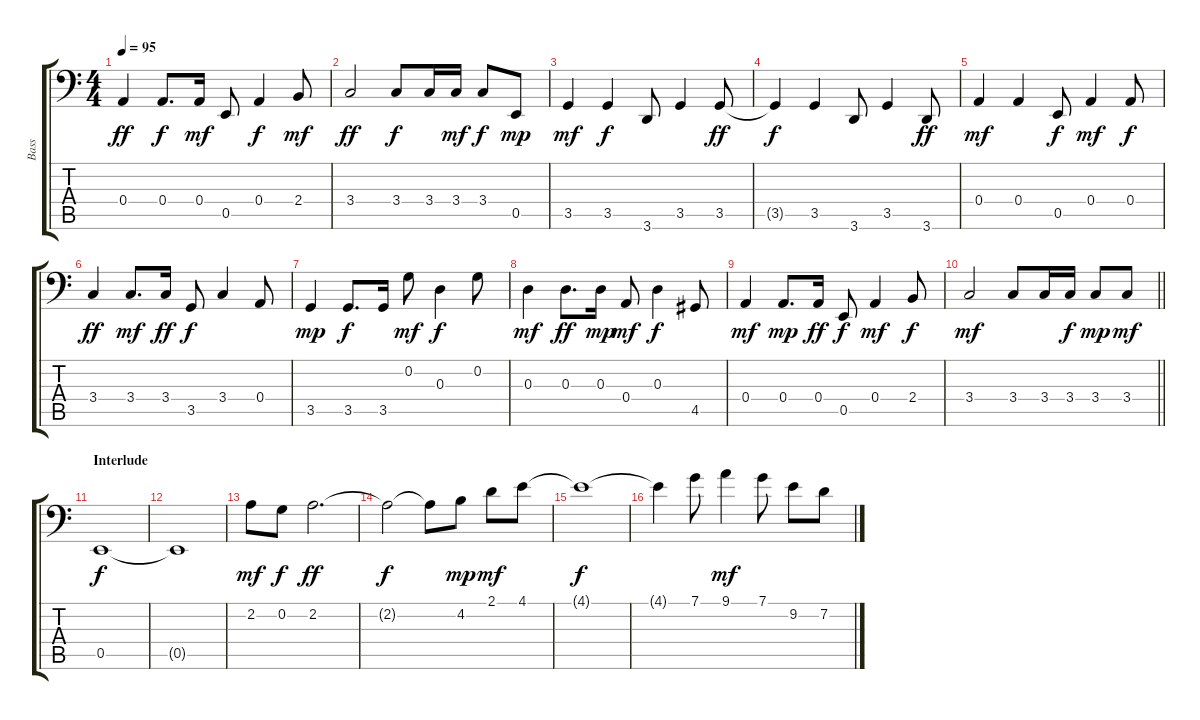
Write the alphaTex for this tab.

\track ("Bass                " "Bass      ") {instrument electricbassfinger}
\staff {score tabs}
\tuning (C3 G2 D2 A1 E1 B0) {hide}
\ts (4 4)
\tempo 95
\clef f4
\ks c
0.4.4{dy ff} 0.4.8{d dy f} 0.4.16{dy mf} 0.5.8 0.4.4{dy f} 2.4.8{dy mf} |
3.4.2{dy ff} 3.4.8{dy f} 3.4.16 3.4.16{dy mf} 3.4.8{dy f} 0.5.8{dy mp} |
3.5.4{dy mf} 3.5.4{dy f} 3.6.8 3.5.4 3.5.8{dy ff} |
3.5{t}.4{dy f} 3.5.4 3.6.8 3.5.4 3.6.8{dy ff} |
0.4.4{dy mf} 0.4.4 0.5.8{dy f} 0.4.4{dy mf} 0.4.8{dy f} |
3.4.4{dy ff} 3.4.8{d dy mf} 3.4.16{dy ff} 3.5.8{dy f} 3.4.4 0.4.8 |
3.5.4{dy mp} 3.5.8{d dy f} 3.5.16 0.2.8{dy mf} 0.3.4{dy f} 0.2.8 |
0.3.4{dy mf} 0.3.8{d dy ff} 0.3.16{dy mp} 0.4.8{dy mf} 0.3.4{dy f} 4.5.8 |
0.4.4{dy mf} 0.4.8{d dy mp} 0.4.16{dy ff} 0.5.8{dy f} 0.4.4{dy mf} 2.4.8{dy f} |
\barLineRight lightlight
3.4.2{dy mf} 3.4.8 3.4.16 3.4.16{dy f} 3.4.8{dy mp} 3.4.8{dy mf} |
\section ("" "Interlude")
0.5.1{dy f} |
0.5{t}.1 |
2.2.8{dy mf} 0.2.8{dy f} 2.2.2{d dy ff} |
2.2{t}.2{dy f} 2.2{t}.8 4.2.8{dy mp} 2.1.8{dy mf} 4.1.8 |
4.1{t}.1{dy f} |
4.1{t}.4 7.1.8 9.1.4{dy mf} 7.1.8 9.2.8 7.2.8
